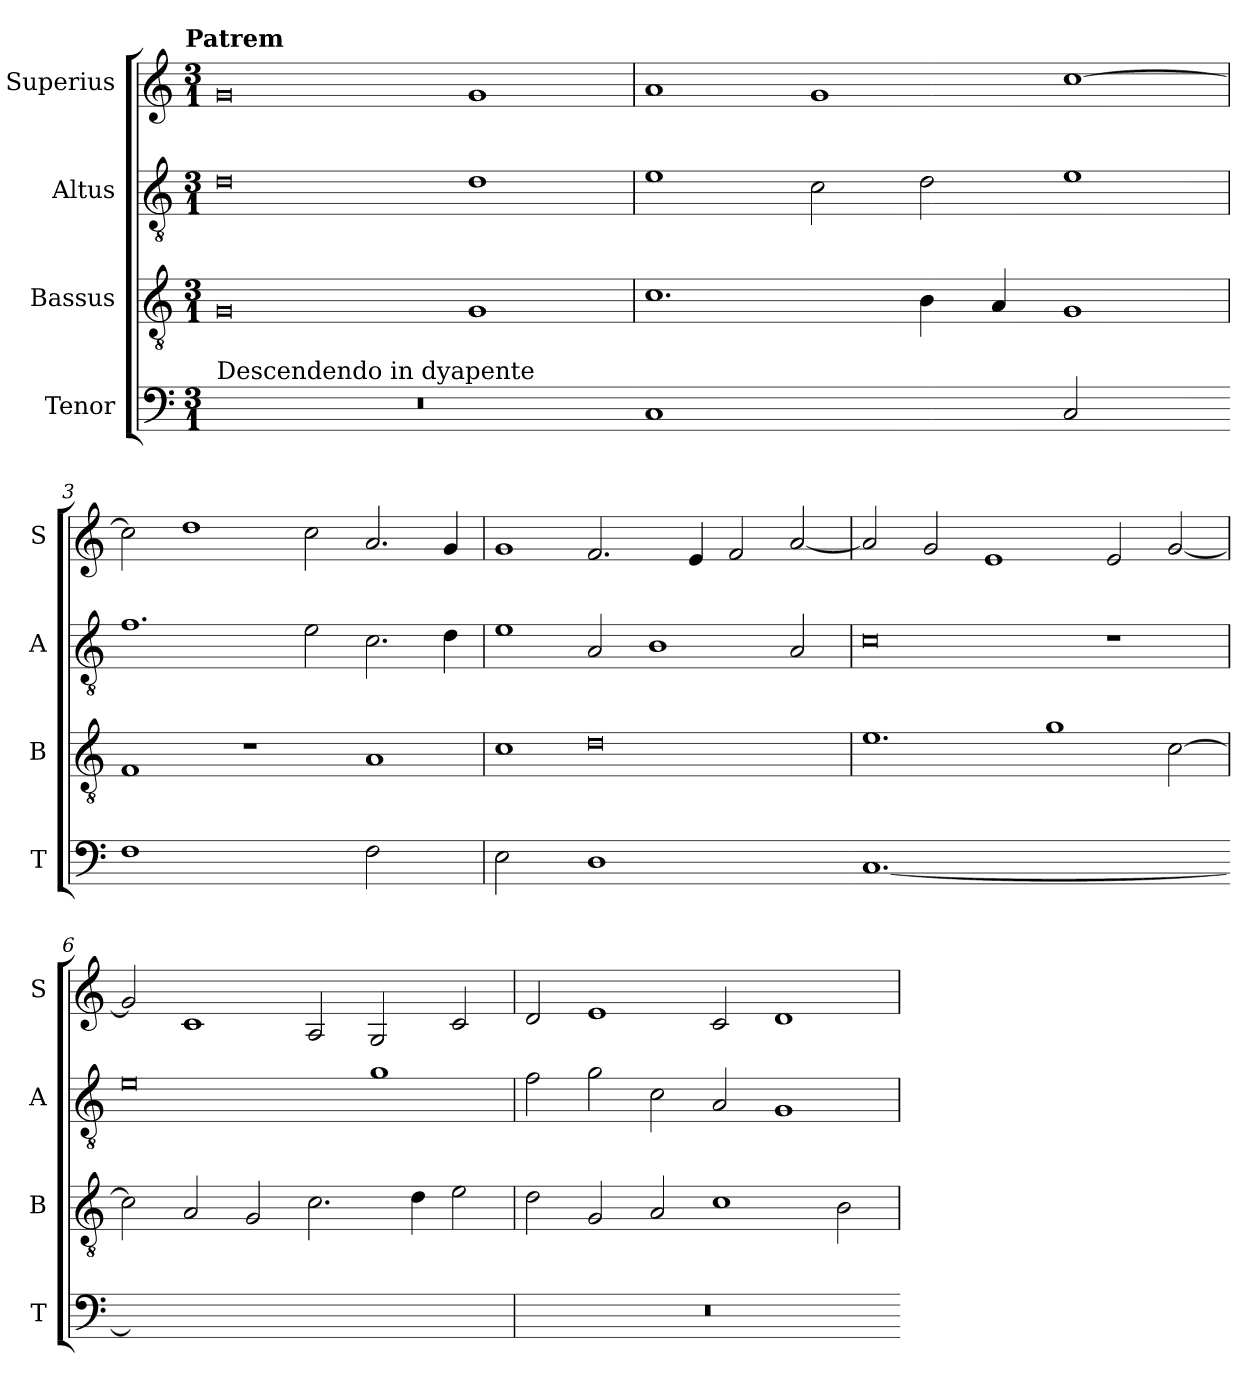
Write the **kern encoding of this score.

**kern	**kern	**kern	**kern
*part4	*part3	*part2	*part1
*staff4	*staff3	*staff2	*staff1
*I"Tenor	*I"Bassus	*I"Altus	*I"Superius
*I'T	*I'B	*I'A	*I'S
*clefF4	*clefGv2	*clefGv2	*clefG2
*k[]	*k[]	*k[]	*k[]
!!LO:TX:omd:t=Patrem
*M3/1	*M3/1	*M3/1	*M3/1
=1	=1	=1	=1
!LO:TX:a:t=Descendendo in dyapente	!	!	!
!LO:N:vis=1.	!	!	!
0.r	0G	0d	0g
.	1G	1d	1g
=2-	=2	=2	=2
!LO:N:vis=1	!	!	!
0C	1.c	1e	1a
.	.	2c\	1g
.	4B\	2d\	.
.	4A/	.	.
!LO:N:vis=2	!	!	!
1C	1G	1e	[1cc
=3-	=3	=3	=3
!LO:N:vis=1	!	!	!
0F	1F	1.f	2cc\]
.	.	.	1dd
.	1r	.	.
.	.	2e\	2cc\
!LO:N:vis=2	!	!	!
1F	1A	2.c\	2.a/
.	.	4d\	4g/
=4	=4	=4	=4
!LO:N:vis=2	!	!	!
1E	1c	1e	1g
!LO:N:vis=1	!	!	!
0D	0d	2A/	2.f/
.	.	1B	.
.	.	.	4e/
.	.	.	2f/
.	.	2A/	[2a/
=5-	=5	=5	=5
!LO:N:vis=1.	!	!	!
[0.C	1.e	0c	2a/]
.	.	.	2g/
.	.	.	1e
.	1g	.	.
.	.	1r	2e/
.	[2c\	.	[2g/
=6-	=6	=6	=6
!LO:N:vis=1.	!	!	!
0.Cyy]	2c\]	0e	2g/]
.	2A/	.	1c
.	2G/	.	.
.	2.c\	.	2A/
.	.	1g	2G/
.	4d\	.	.
.	2e\	.	2c/
=7	=7	=7	=7
!LO:N:vis=1.	!	!	!
0.r	2d\	2f\	2d/
.	2G/	2g\	1e
.	2A/	2c\	.
.	1c	2A/	2c/
.	.	1G	1d
.	2B\	.	.
=-	=	=	=
*-	*-	*-	*-
